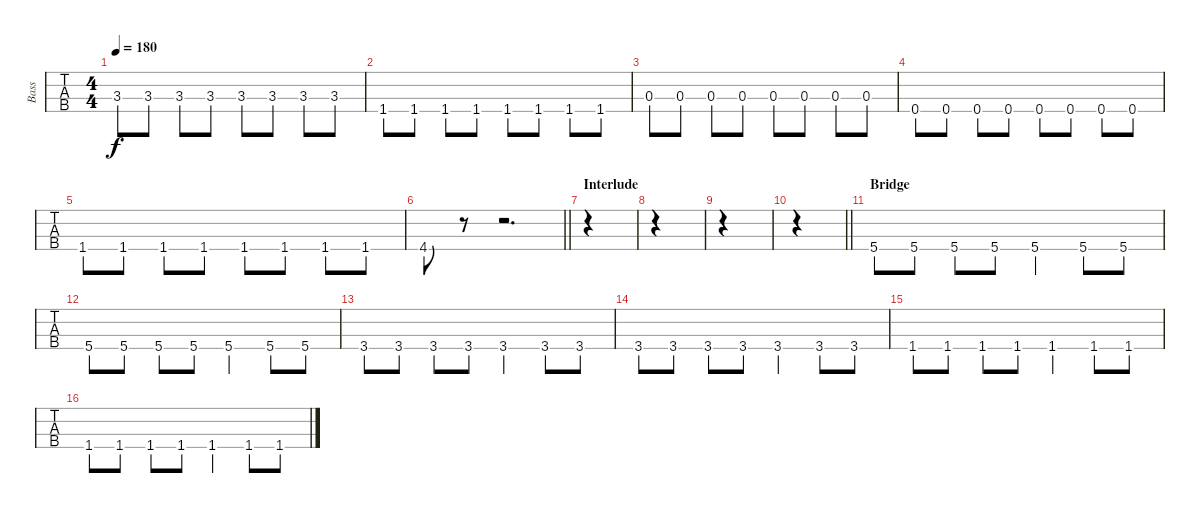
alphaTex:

\track ("Bass" "Bass") {instrument electricbasspick}
\staff {tabs}
\tuning (G2 D2 A1 E1) {hide}
\ts (4 4)
\tempo 180
\clef f4
\ks c
3.3.8{dy f} 3.3.8 3.3.8 3.3.8 3.3.8 3.3.8 3.3.8 3.3.8 |
1.4.8 1.4.8 1.4.8 1.4.8 1.4.8 1.4.8 1.4.8 1.4.8 |
0.3.8 0.3.8 0.3.8 0.3.8 0.3.8 0.3.8 0.3.8 0.3.8 |
0.4.8 0.4.8 0.4.8 0.4.8 0.4.8 0.4.8 0.4.8 0.4.8 |
1.4.8 1.4.8 1.4.8 1.4.8 1.4.8 1.4.8 1.4.8 1.4.8 |
\barLineRight lightlight
4.4.8 r.8 r.2{d} |
\section ("" "Interlude")
|
|
|
\barLineRight lightlight
|
\section ("" "Bridge")
5.4.8 5.4.8 5.4.8 5.4.8 5.4.4 5.4.8 5.4.8 |
5.4.8 5.4.8 5.4.8 5.4.8 5.4.4 5.4.8 5.4.8 |
3.4.8 3.4.8 3.4.8 3.4.8 3.4.4 3.4.8 3.4.8 |
3.4.8 3.4.8 3.4.8 3.4.8 3.4.4 3.4.8 3.4.8 |
1.4.8 1.4.8 1.4.8 1.4.8 1.4.4 1.4.8 1.4.8 |
1.4.8 1.4.8 1.4.8 1.4.8 1.4.4 1.4.8 1.4.8
